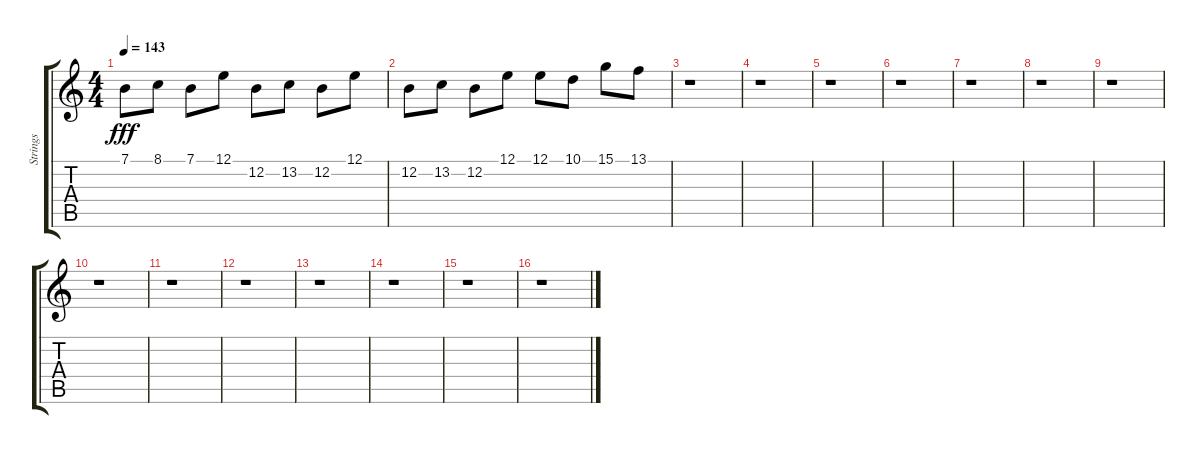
\track ("Strings" "Strings") {instrument stringensemble2}
\staff {score tabs}
\tuning (E4 B3 G3 D3 A2 E2) {hide}
\ts (4 4)
\tempo 143
\clef g2
\ks c
7.1.8{dy fff} 8.1.8 7.1.8 12.1.8 12.2.8 13.2.8 12.2.8 12.1.8 |
12.2.8 13.2.8 12.2.8 12.1.8 12.1.8 10.1.8 15.1.8 13.1.8 |
r.1 |
r.1 |
r.1 |
r.1 |
r.1 |
r.1 |
r.1 |
r.1 |
r.1 |
r.1 |
r.1 |
r.1 |
r.1 |
r.1
